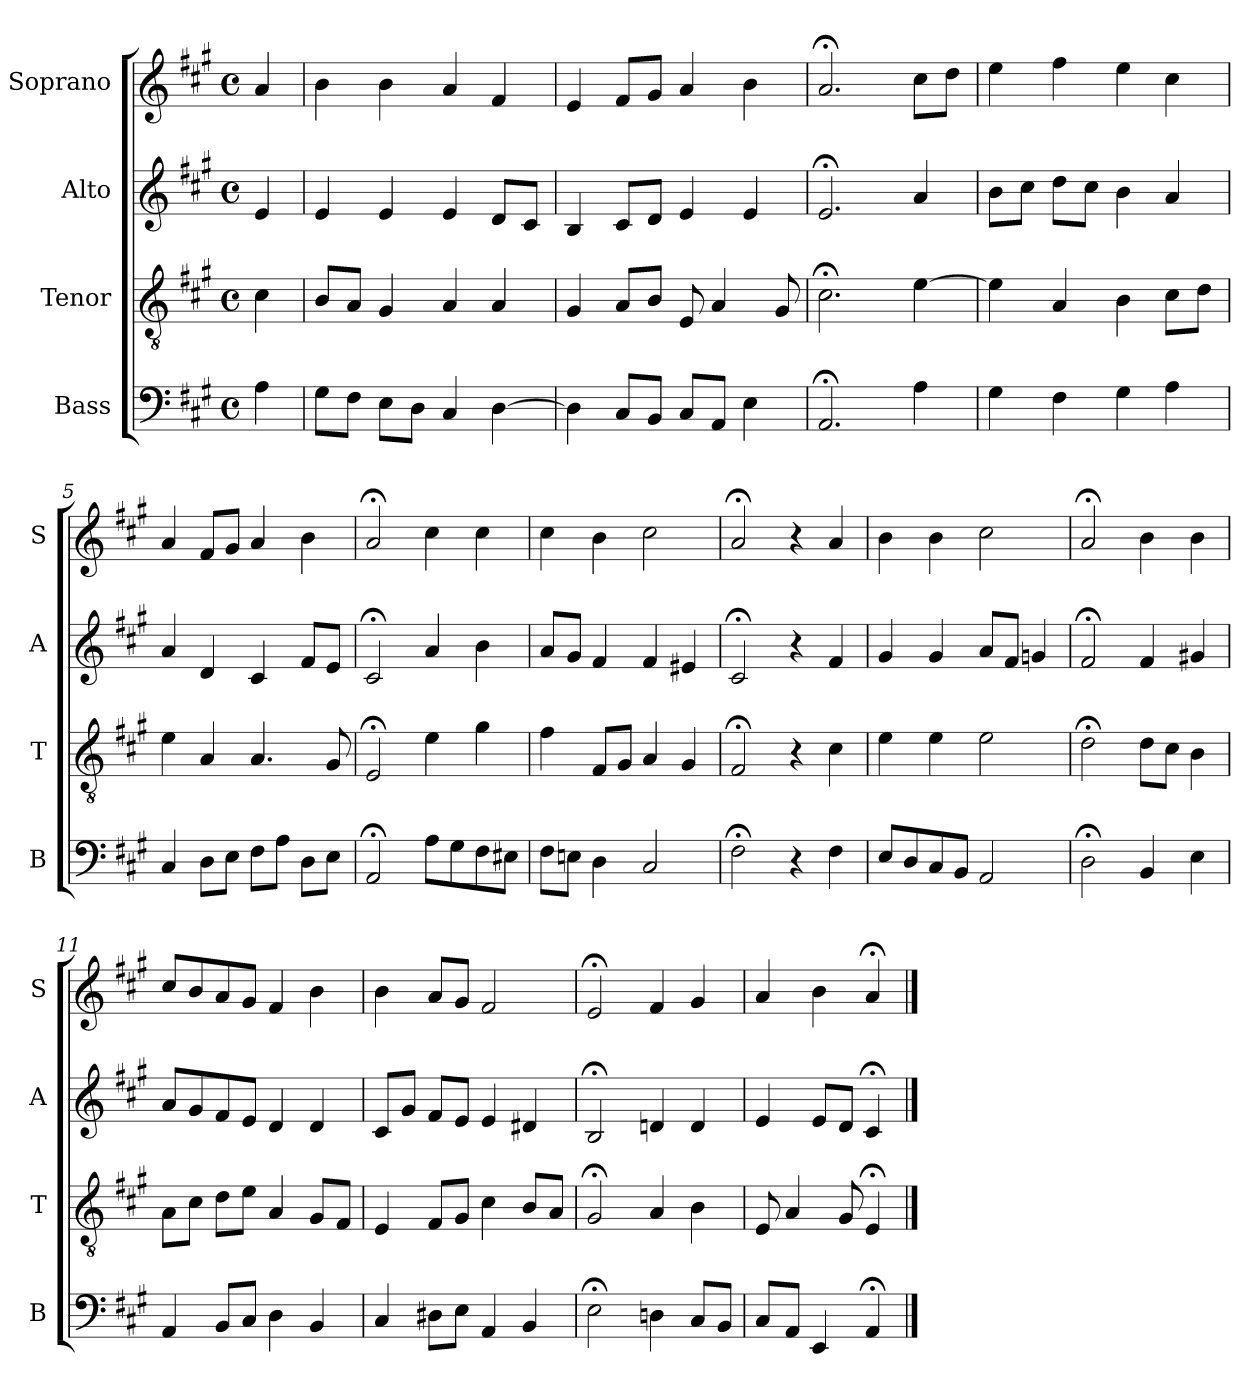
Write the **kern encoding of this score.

**kern	**kern	**kern	**kern
*part4	*part3	*part2	*part1
*staff4	*staff3	*staff2	*staff1
*I"Bass	*I"Tenor	*I"Alto	*I"Soprano
*I'B	*I'T	*I'A	*I'S
*clefF4	*clefGv2	*clefG2	*clefG2
*k[f#c#g#]	*k[f#c#g#]	*k[f#c#g#]	*k[f#c#g#]
*A:	*A:	*A:	*A:
*M4/4	*M4/4	*M4/4	*M4/4
*met(c)	*met(c)	*met(c)	*met(c)
*MM100	*MM100	*MM100	*MM100
=	=	=	=
4A	4c#	4e	4a
=1	=1	=1	=1
8G#L	8BL	4e	4b
8F#J	8AJ	.	.
8EL	4G#	4e	4b
8DJ	.	.	.
4C#	4A	4e	4a
[4D	4A	8dL	4f#
.	.	8c#J	.
=2	=2	=2	=2
4D]	4G#	4B	4e
8C#L	8AL	8c#L	8f#L
8BBJ	8BJ	8dJ	8g#J
8C#L	8E	4e	4a
8AAJ	4A	.	.
4E	.	4e	4b
.	8G#	.	.
=3	=3	=3	=3
2.AA;<	2.c#;<	2.e;<	2.a;<
4A	[4e	4a	8cc#L
.	.	.	8ddJ
=4	=4	=4	=4
4G#	4e]	8bL	4ee
.	.	8cc#J	.
4F#	4A	8ddL	4ff#
.	.	8cc#J	.
4G#	4B	4b	4ee
4A	8c#L	4a	4cc#
.	8dJ	.	.
=5	=5	=5	=5
4C#	4e	4a	4a
8DL	4A	4d	8f#L
8EJ	.	.	8g#J
8F#L	4.A	4c#	4a
8AJ	.	.	.
8DL	.	8f#L	4b
8EJ	8G#	8eJ	.
=6	=6	=6	=6
2AA;<	2E;<	2c#;<	2a;<
8AL	4e	4a	4cc#
8G#	.	.	.
8F#	4g#	4b	4cc#
8E#XJ	.	.	.
=7	=7	=7	=7
8F#L	4f#	8aL	4cc#
8EnJ	.	8g#J	.
4D	8F#L	4f#	4b
.	8G#J	.	.
2C#	4A	4f#	2cc#
.	4G#	4e#X	.
=8	=8	=8	=8
2F#;<	2F#;<	2c#;<	2a;<
4r	4r	4r	4r
4F#	4c#i	4f#	4ai
=9	=9	=9	=9
8EL	4ei	4g#	4bi
8D	.	.	.
8C#	4e	4g#	4b
8BBJ	.	.	.
2AA	2e	8aL	2cc#
.	.	8f#J	.
.	.	4gn	.
=10	=10	=10	=10
2D;<	2d;<	2f#;<	2a;<
4BB	8dL	4f#	4b
.	8c#J	.	.
4E	4B	4g#X	4b
=11	=11	=11	=11
4AA	8AL	8aL	8cc#L
.	8c#J	8g#	8b
8BBL	8dL	8f#	8a
8C#J	8eJ	8eJ	8g#J
4D	4A	4d	4f#
4BB	8G#L	4d	4b
.	8F#J	.	.
=12	=12	=12	=12
4C#	4E	8c#L	4b
.	.	8g#J	.
8D#XL	8F#L	8f#L	8aL
8EJ	8G#J	8eJ	8g#J
4AA	4c#	4e	2f#
4BB	8BL	4d#X	.
.	8AJ	.	.
=13	=13	=13	=13
2E;<	2G#;<	2B;<	2e;<
4Dn	4A	4dn	4f#
8C#L	4B	4d	4g#
8BBJ	.	.	.
=14	=14	=14	=14
8C#L	8E	4e	4a
8AAJ	4A	.	.
4EE	.	8eL	4b
.	8G#	8dJ	.
4AA;<	4E;<	4c#;<	4a;<
==	==	==	==
*-	*-	*-	*-
